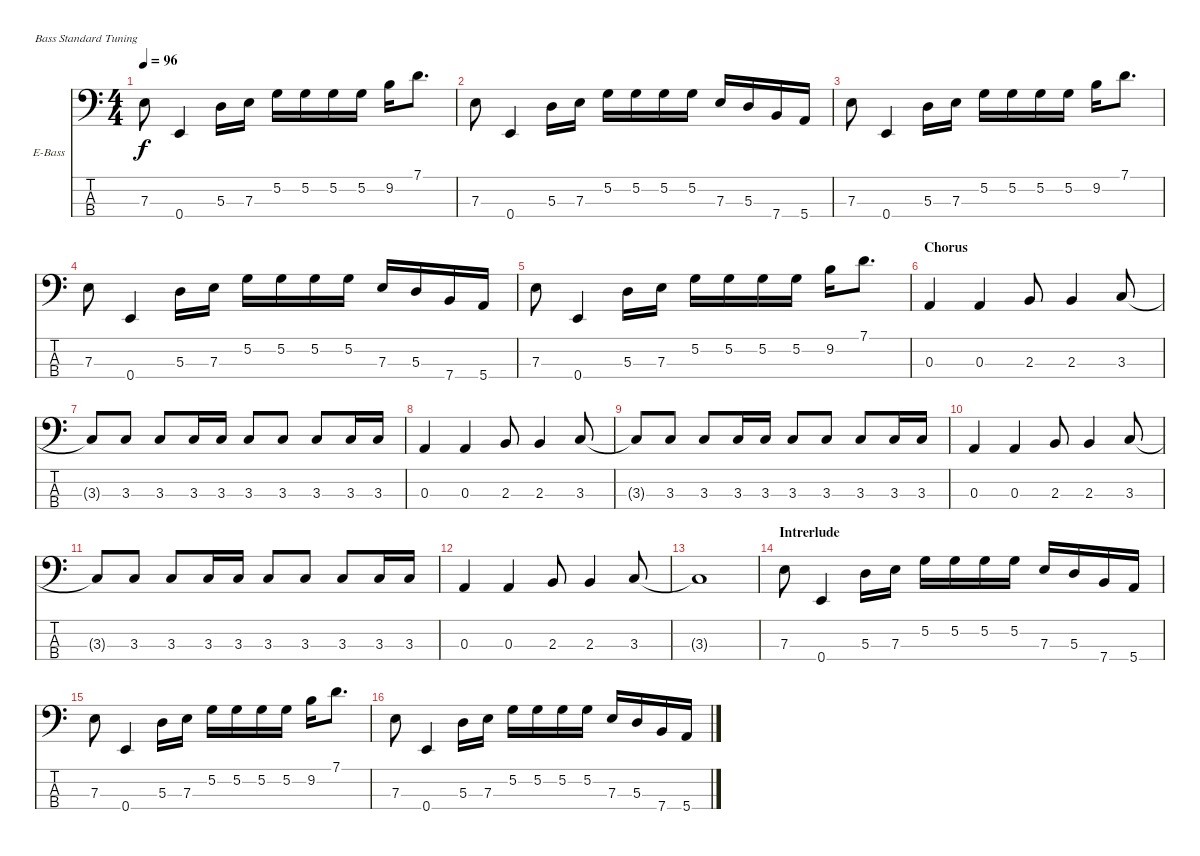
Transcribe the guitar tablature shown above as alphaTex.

\defaultSystemsLayout 4
\bracketExtendMode nobrackets
\firstSystemTrackNameOrientation horizontal
\otherSystemsTrackNameOrientation horizontal
\track ("Jeff Ament" "E-Bass") {instrument electricbassfinger}
\staff {score tabs}
\tuning (G2 D2 A1 E1)
\ts (4 4)
\tempo 96
\clef f4
\ks c
7.3.8{dy f} 0.4.4 5.3.16 7.3.16 5.2.16 5.2.16 5.2.16 5.2.16 9.2.16 7.1.8{d} |
7.3.8 0.4.4 5.3.16 7.3.16 5.2.16 5.2.16 5.2.16 5.2.16 7.3.16 5.3.16 7.4.16 5.4.16 |
7.3.8 0.4.4 5.3.16 7.3.16 5.2.16 5.2.16 5.2.16 5.2.16 9.2.16 7.1.8{d} |
7.3.8 0.4.4 5.3.16 7.3.16 5.2.16 5.2.16 5.2.16 5.2.16 7.3.16 5.3.16 7.4.16 5.4.16 |
7.3.8 0.4.4 5.3.16 7.3.16 5.2.16 5.2.16 5.2.16 5.2.16 9.2.16 7.1.8{d} |
\section ("" "Chorus")
0.3.4 0.3.4 2.3.8 2.3.4 3.3.8 |
3.3{t}.8 3.3.8 3.3.8 3.3.16 3.3.16 3.3.8 3.3.8 3.3.8 3.3.16 3.3.16 |
0.3.4 0.3.4 2.3.8 2.3.4 3.3.8 |
3.3{t}.8 3.3.8 3.3.8 3.3.16 3.3.16 3.3.8 3.3.8 3.3.8 3.3.16 3.3.16 |
0.3.4 0.3.4 2.3.8 2.3.4 3.3.8 |
3.3{t}.8 3.3.8 3.3.8 3.3.16 3.3.16 3.3.8 3.3.8 3.3.8 3.3.16 3.3.16 |
0.3.4 0.3.4 2.3.8 2.3.4 3.3.8 |
3.3{t}.1 |
\section ("" "Intrerlude")
7.3.8 0.4.4 5.3.16 7.3.16 5.2.16 5.2.16 5.2.16 5.2.16 7.3.16 5.3.16 7.4.16 5.4.16 |
7.3.8 0.4.4 5.3.16 7.3.16 5.2.16 5.2.16 5.2.16 5.2.16 9.2.16 7.1.8{d} |
7.3.8 0.4.4 5.3.16 7.3.16 5.2.16 5.2.16 5.2.16 5.2.16 7.3.16 5.3.16 7.4.16 5.4.16
